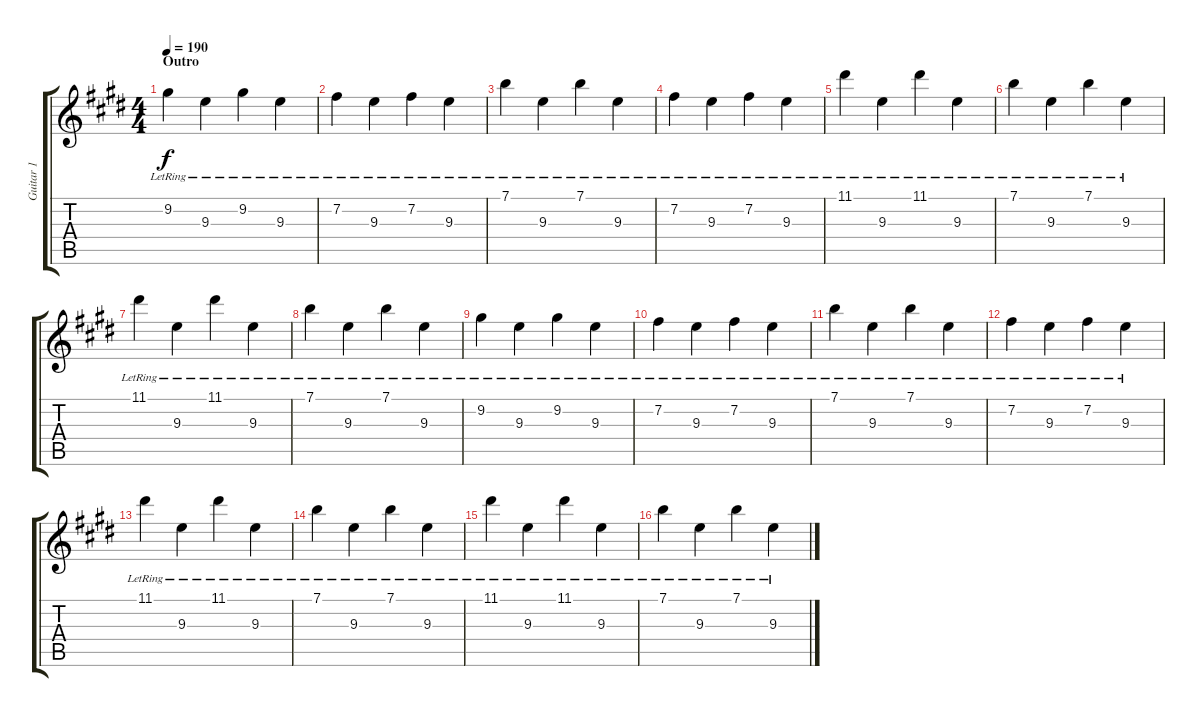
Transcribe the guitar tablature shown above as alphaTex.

\track ("Guitar 1" "Guitar 1") {instrument electricguitarclean}
\staff {score tabs}
\tuning (E4 B3 G3 D3 A2 E2) {hide}
\ts (4 4)
\section ("" "Outro")
\tempo 190
\clef g2
\ks e
9.2{lr}.4{dy f} 9.3{lr}.4 9.2{lr}.4 9.3{lr}.4 |
7.2{lr}.4 9.3{lr}.4 7.2{lr}.4 9.3{lr}.4 |
7.1{lr}.4 9.3{lr}.4 7.1{lr}.4 9.3{lr}.4 |
7.2{lr}.4 9.3{lr}.4 7.2{lr}.4 9.3{lr}.4 |
11.1{lr}.4 9.3{lr}.4 11.1{lr}.4 9.3{lr}.4 |
7.1{lr}.4 9.3{lr}.4 7.1{lr}.4 9.3{lr}.4 |
11.1{lr}.4 9.3{lr}.4 11.1{lr}.4 9.3{lr}.4 |
7.1{lr}.4 9.3{lr}.4 7.1{lr}.4 9.3{lr}.4 |
9.2{lr}.4 9.3{lr}.4 9.2{lr}.4 9.3{lr}.4 |
7.2{lr}.4 9.3{lr}.4 7.2{lr}.4 9.3{lr}.4 |
7.1{lr}.4 9.3{lr}.4 7.1{lr}.4 9.3{lr}.4 |
7.2{lr}.4 9.3{lr}.4 7.2{lr}.4 9.3{lr}.4 |
11.1{lr}.4 9.3{lr}.4 11.1{lr}.4 9.3{lr}.4 |
7.1{lr}.4 9.3{lr}.4 7.1{lr}.4 9.3{lr}.4 |
11.1{lr}.4 9.3{lr}.4 11.1{lr}.4 9.3{lr}.4 |
7.1{lr}.4 9.3{lr}.4 7.1{lr}.4 9.3{lr}.4
